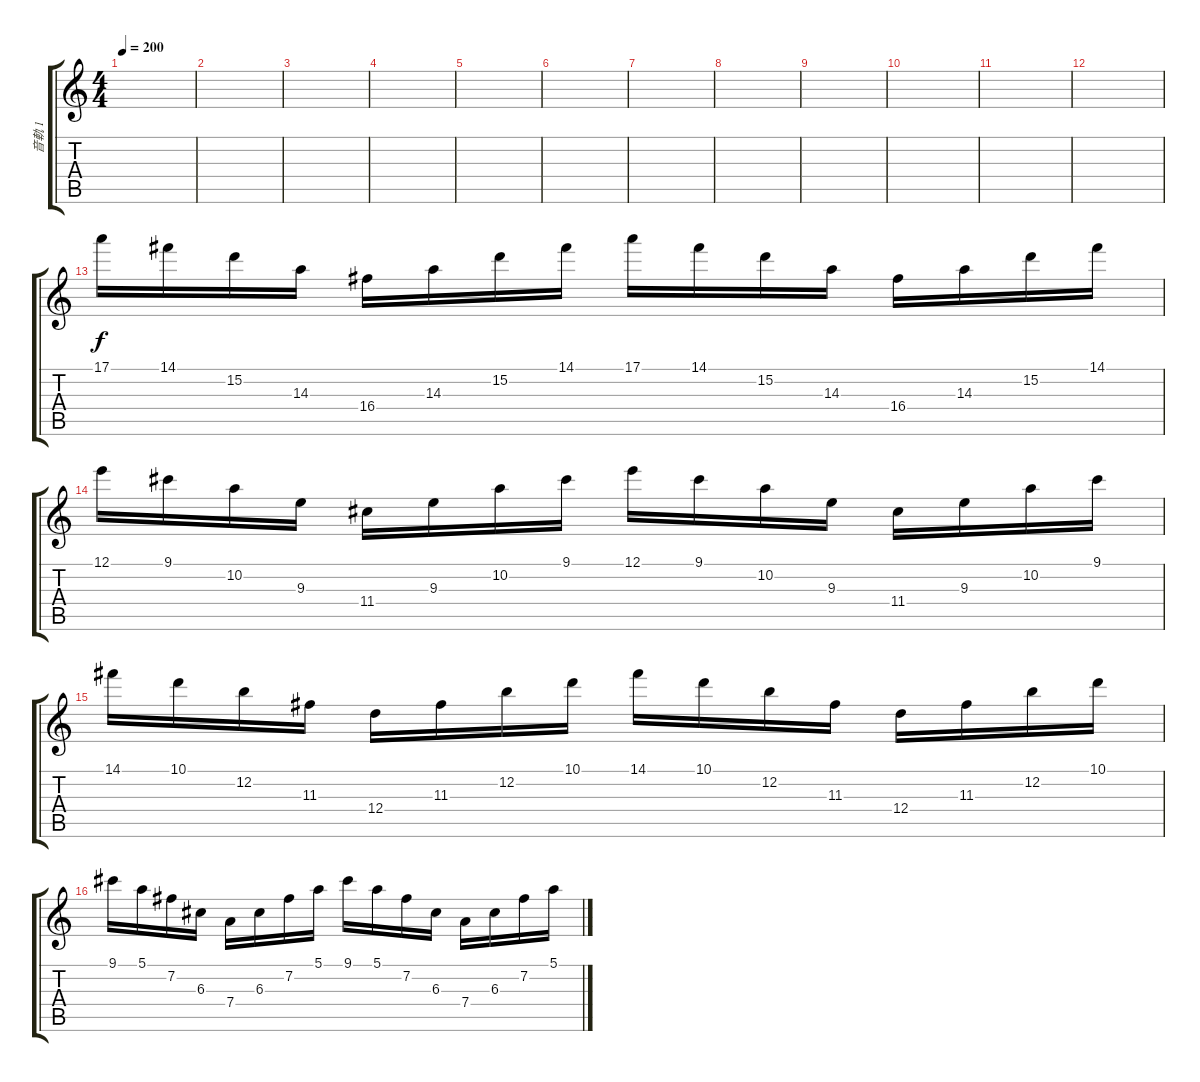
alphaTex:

\track ("音軌 1" "音軌 1") {instrument distortionguitar}
\staff {score tabs}
\tuning (E4 B3 G3 D3 A2 E2) {hide}
\ts (4 4)
\tempo 200
\clef g2
\ks c
|
|
|
|
|
|
|
|
|
|
|
|
17.1.16 14.1.16 15.2.16 14.3.16 16.4.16 14.3.16 15.2.16 14.1.16 17.1.16 14.1.16 15.2.16 14.3.16 16.4.16 14.3.16 15.2.16 14.1.16 |
12.1.16 9.1.16 10.2.16 9.3.16 11.4.16 9.3.16 10.2.16 9.1.16 12.1.16 9.1.16 10.2.16 9.3.16 11.4.16 9.3.16 10.2.16 9.1.16 |
14.1.16 10.1.16 12.2.16 11.3.16 12.4.16 11.3.16 12.2.16 10.1.16 14.1.16 10.1.16 12.2.16 11.3.16 12.4.16 11.3.16 12.2.16 10.1.16 |
9.1.16 5.1.16 7.2.16 6.3.16 7.4.16 6.3.16 7.2.16 5.1.16 9.1.16 5.1.16 7.2.16 6.3.16 7.4.16 6.3.16 7.2.16 5.1.16
